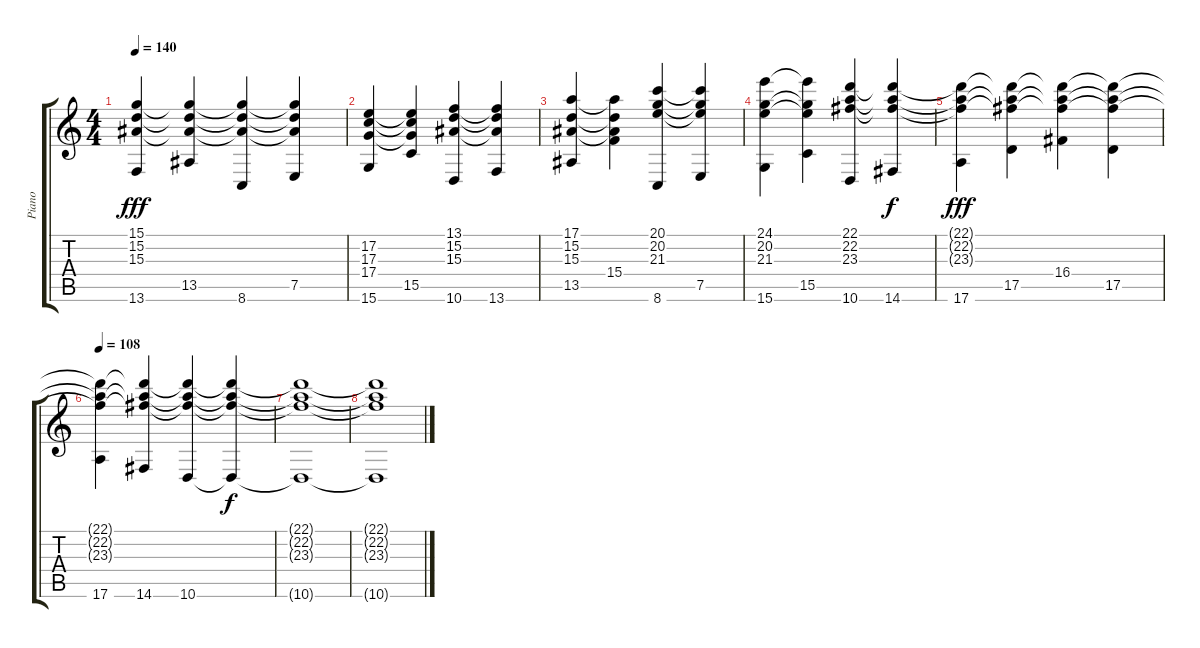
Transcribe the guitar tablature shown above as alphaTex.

\track ("Piano" "Piano") {instrument acousticgrandpiano}
\staff {score tabs}
\tuning (E4 B3 G3 D3 A2 E2) {hide}
\ts (4 4)
\tempo 140
\clef g2
\ks c
(15.1 15.2 15.3 13.6).4{dy fff} (15.1{t} 15.2{t} 15.3{t} 13.5).4 (15.1{t} 15.2{t} 15.3{t} 8.6).4 (15.1{t} 15.2{t} 15.3{t} 7.5).4 |
(17.2 17.3 17.4 15.6).4 (17.2{t} 17.3{t} 17.4{t} 15.5).4 (13.1 15.2 15.3 10.6).4 (13.1{t} 15.2{t} 15.3{t} 13.6).4 |
(17.1 15.2 15.3 13.5).4 (17.1{t} 15.2{t} 15.3{t} 15.4).4 (20.1 20.2 21.3 8.6).4 (20.1{t} 20.2{t} 21.3{t} 7.5).4 |
(24.1 20.2 21.3 15.6).4 (24.1{t} 20.2{t} 21.3{t} 15.5).4 (22.1 22.2 23.3 10.6).4 (22.1{t} 22.2{t} 23.3{t} 14.6).4{dy f} |
(22.1{t} 22.2{t} 23.3{t} 17.6).4{dy fff} (22.1{t} 22.2{t} 23.3{t} 17.5).4 (22.1{t} 22.2{t} 23.3{t} 16.4).4 (22.1{t} 22.2{t} 23.3{t} 17.5).4 |
\tempo 108
(22.1{t} 22.2{t} 23.3{t} 17.6).4 (22.1{t} 22.2{t} 23.3{t} 14.6).4 (22.1{t} 22.2{t} 23.3{t} 10.6).4 (22.1{t} 22.2{t} 23.3{t} 10.6{t}).4{dy f} |
(22.1{t} 22.2{t} 23.3{t} 10.6{t}).1 |
(22.1{t} 22.2{t} 23.3{t} 10.6{t}).1
